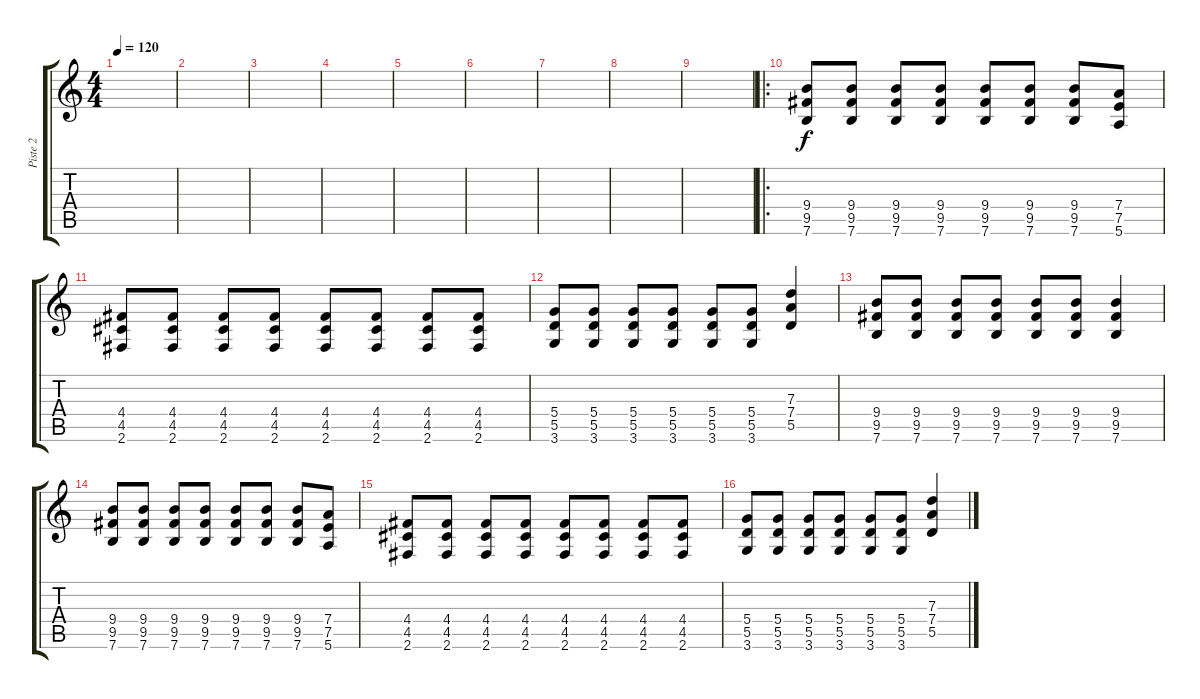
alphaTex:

\track ("Piste 2" "Piste 2") {instrument distortionguitar}
\staff {score tabs}
\tuning (E4 B3 G3 D3 A2 E2) {hide}
\ts (4 4)
\tempo 120
\clef g2
\ks c
|
|
|
|
|
|
|
|
|
\ro
(9.4 9.5 7.6).8{instrument distortionguitar} (9.4 9.5 7.6).8 (9.4 9.5 7.6).8 (9.4 9.5 7.6).8 (9.4 9.5 7.6).8 (9.4 9.5 7.6).8 (9.4 9.5 7.6).8 (7.4 7.5 5.6).8 |
(4.4 4.5 2.6).8 (4.4 4.5 2.6).8 (4.4 4.5 2.6).8 (4.4 4.5 2.6).8 (4.4 4.5 2.6).8 (4.4 4.5 2.6).8 (4.4 4.5 2.6).8 (4.4 4.5 2.6).8 |
(5.4 5.5 3.6).8 (5.4 5.5 3.6).8 (5.4 5.5 3.6).8 (5.4 5.5 3.6).8 (5.4 5.5 3.6).8 (5.4 5.5 3.6).8 (7.3 7.4 5.5).4 |
(9.4 9.5 7.6).8{instrument distortionguitar} (9.4 9.5 7.6).8 (9.4 9.5 7.6).8 (9.4 9.5 7.6).8 (9.4 9.5 7.6).8 (9.4 9.5 7.6).8 (9.4 9.5 7.6).4 |
(9.4 9.5 7.6).8{instrument distortionguitar} (9.4 9.5 7.6).8 (9.4 9.5 7.6).8 (9.4 9.5 7.6).8 (9.4 9.5 7.6).8 (9.4 9.5 7.6).8 (9.4 9.5 7.6).8 (7.4 7.5 5.6).8 |
(4.4 4.5 2.6).8 (4.4 4.5 2.6).8 (4.4 4.5 2.6).8 (4.4 4.5 2.6).8 (4.4 4.5 2.6).8 (4.4 4.5 2.6).8 (4.4 4.5 2.6).8 (4.4 4.5 2.6).8 |
(5.4 5.5 3.6).8 (5.4 5.5 3.6).8 (5.4 5.5 3.6).8 (5.4 5.5 3.6).8 (5.4 5.5 3.6).8 (5.4 5.5 3.6).8 (7.3 7.4 5.5).4
